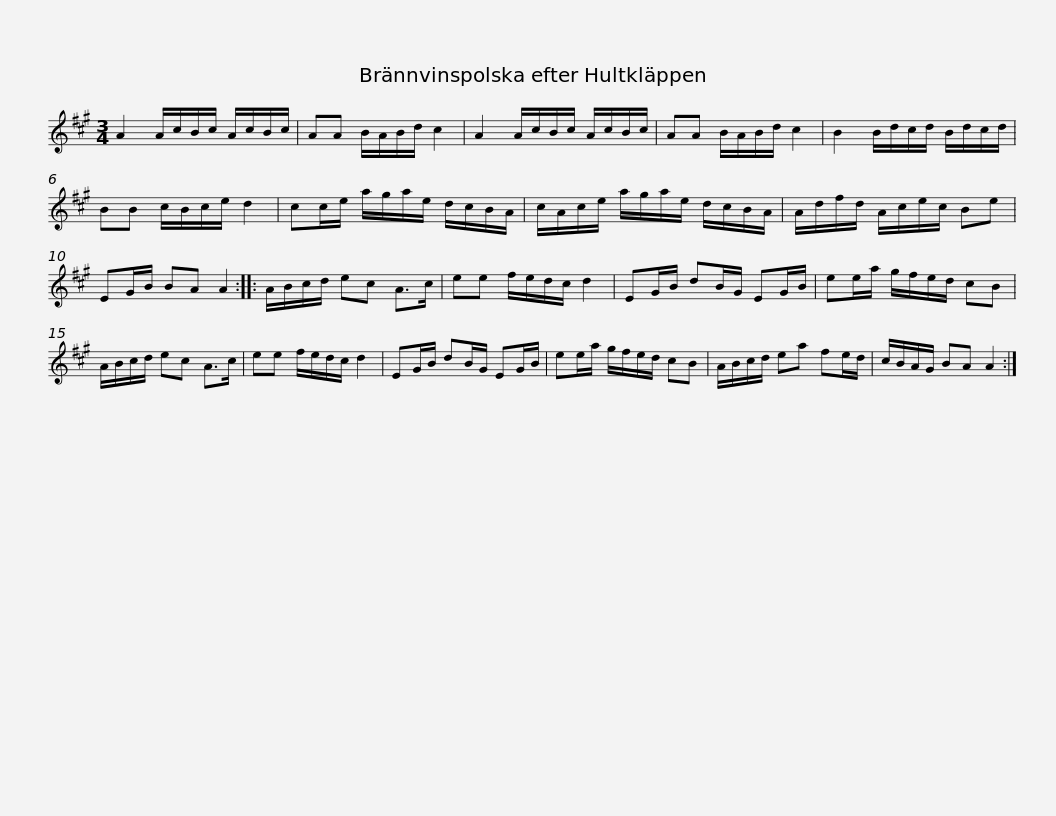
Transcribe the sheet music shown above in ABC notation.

X:1
L:1/8
M:3/4
I:linebreak $
K:A
V:1 treble
V:1
 A2 A/c/B/c/ A/c/B/c/ | AA B/A/B/d/ c2 | A2 A/c/B/c/ A/c/B/c/ | AA B/A/B/d/ c2 | B2 B/d/c/d/ B/d/c/d/ |$ %5
 BB c/B/c/e/ d2 | cc/e/ a/g/a/e/ d/c/B/A/ | c/A/c/e/ a/g/a/e/ d/c/B/A/ | A/d/f/d/ A/c/e/c/ Be | EG/B/ BA A2 ::$ %10
 A/B/c/d/ ec A>c | ee f/e/d/c/ d2 | EG/B/ dB/G/ EG/B/ | ee/a/ g/f/e/d/ cB | A/B/c/d/ ec A>c |$ %15
 ee f/e/d/c/ d2 | EG/B/ dB/G/ EG/B/ | ee/a/ g/f/e/d/ cB | A/B/c/d/ ea fe/d/ | c/B/A/G/ BA A2 :| %20
